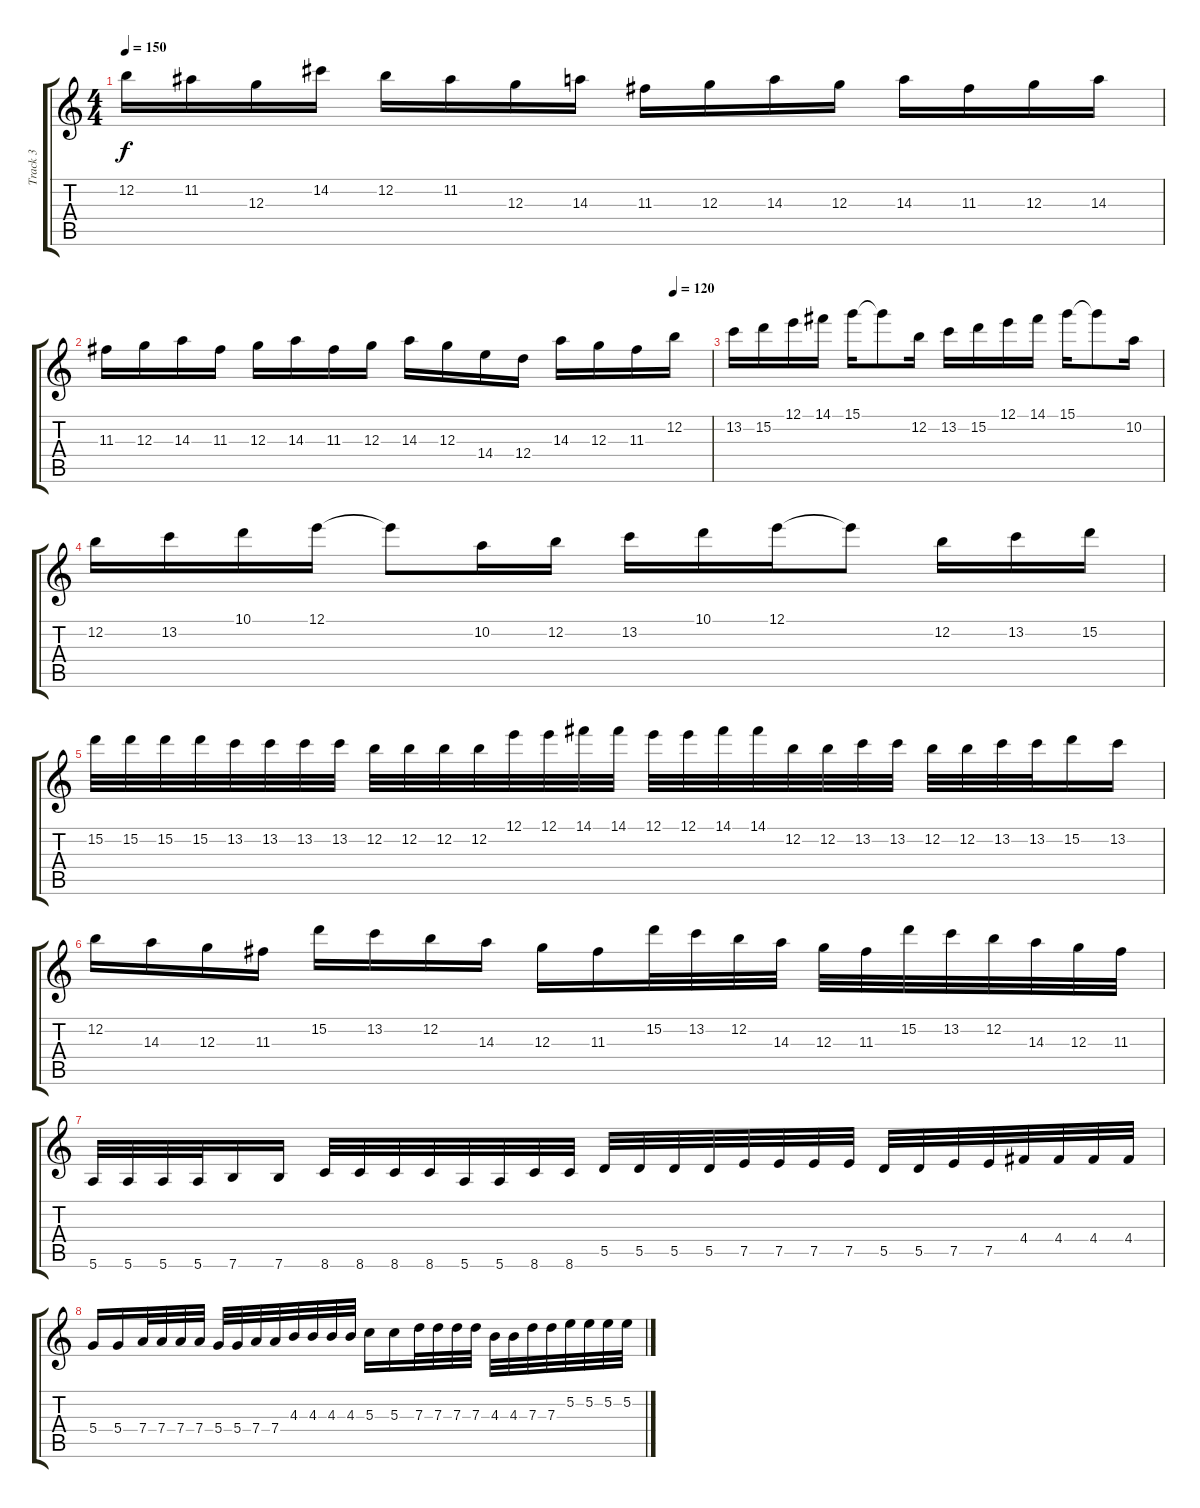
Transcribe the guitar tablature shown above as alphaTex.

\track ("Track 3" "Track 3") {instrument distortionguitar}
\staff {score tabs}
\tuning (E4 B3 G3 D3 A2 E2) {hide}
\ts (4 4)
\tempo 150
\clef g2
\ks c
12.2.16{dy f} 11.2.16 12.3.16 14.2.16 12.2.16 11.2.16 12.3.16 14.3.16 11.3.16 12.3.16 14.3.16 12.3.16 14.3.16 11.3.16 12.3.16 14.3.16 |
\tempo (120 0.9375)
11.3.16 12.3.16 14.3.16 11.3.16 12.3.16 14.3.16 11.3.16 12.3.16 14.3.16 12.3.16 14.4.16 12.4.16 14.3.16 12.3.16 11.3.16 12.2.16 |
13.2.16 15.2.16 12.1.16 14.1.16 15.1.16 15.1{t}.8 12.2.16 13.2.16 15.2.16 12.1.16 14.1.16 15.1.16 15.1{t}.8 10.2.16 |
12.2.16 13.2.16 10.1.16 12.1.16 12.1{t}.8 10.2.16 12.2.16 13.2.16 10.1.16 12.1.16 12.1{t}.8 12.2.16 13.2.16 15.2.16 |
15.2.32 15.2.32 15.2.32 15.2.32 13.2.32 13.2.32 13.2.32 13.2.32 12.2.32 12.2.32 12.2.32 12.2.32 12.1.32 12.1.32 14.1.32 14.1.32 12.1.32 12.1.32 14.1.32 14.1.32 12.2.32 12.2.32 13.2.32 13.2.32 12.2.32 12.2.32 13.2.32 13.2.32 15.2.16 13.2.16 |
12.2.16 14.3.16 12.3.16 11.3.16 15.2.16 13.2.16 12.2.16 14.3.16 12.3.16 11.3.16 15.2.32 13.2.32 12.2.32 14.3.32 12.3.32 11.3.32 15.2.32 13.2.32 12.2.32 14.3.32 12.3.32 11.3.32 |
5.6.32 5.6.32 5.6.32 5.6.32 7.6.16 7.6.16 8.6.32 8.6.32 8.6.32 8.6.32 5.6.32 5.6.32 8.6.32 8.6.32 5.5.32 5.5.32 5.5.32 5.5.32 7.5.32 7.5.32 7.5.32 7.5.32 5.5.32 5.5.32 7.5.32 7.5.32 4.4.32 4.4.32 4.4.32 4.4.32 |
5.4.16 5.4.16 7.4.32 7.4.32 7.4.32 7.4.32 5.4.32 5.4.32 7.4.32 7.4.32 4.3.32 4.3.32 4.3.32 4.3.32 5.3.16 5.3.16 7.3.32 7.3.32 7.3.32 7.3.32 4.3.32 4.3.32 7.3.32 7.3.32 5.2.32 5.2.32 5.2.32 5.2.32
